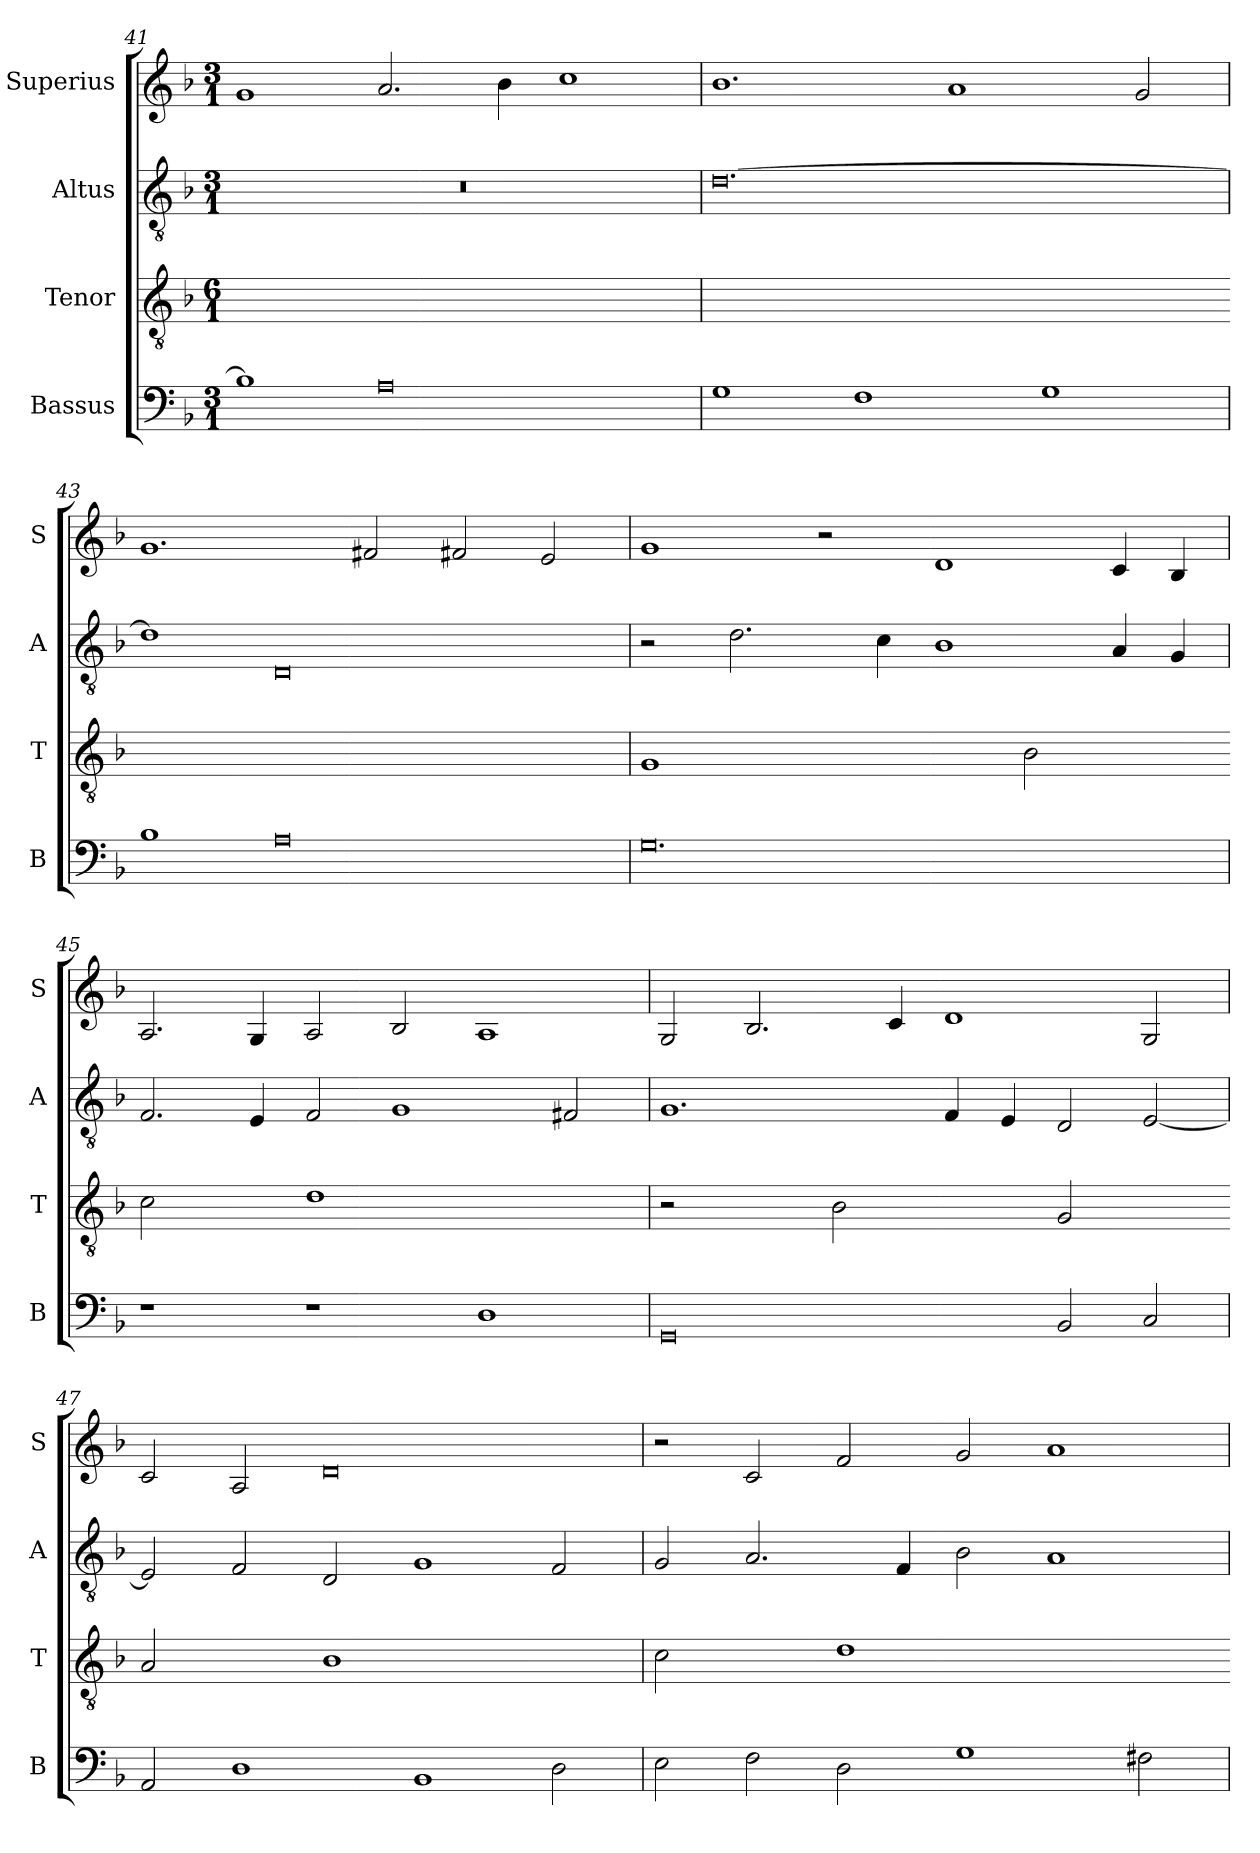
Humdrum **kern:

**kern	**kern	**kern	**kern
*part4	*part3	*part2	*part1
*staff4	*staff3	*staff2	*staff1
*I"Bassus	*I"Tenor	*I"Altus	*I"Superius
*I'B	*I'T	*I'A	*I'S
*clefF4	*clefGv2	*clefGv2	*clefG2
*k[b-]	*k[b-]	*k[b-]	*k[b-]
*M3/1	*M6/1	*M3/1	*M3/1
=41	=41	=41	=41
!	!LO:N:vis=1.	!	!
1B-]	0.r	0.r	1g
0A	.	.	2.a/
.	.	.	4b-\
.	.	.	1cc
=42	=42	=42	=42
!	!LO:N:vis=1.	!	!
1G	0.r	[0.d	1.b-
1F	.	.	.
.	.	.	1a
1G	.	.	.
.	.	.	2g/
=43	=43-	=43	=43
!	!LO:N:vis=1.	!	!
1B-	0.r	1d]	1.g
0A	.	0D	.
.	.	.	2f#X/
.	.	.	2f#X/
.	.	.	2e/
=44	=44	=44	=44
!	!LO:N:vis=1	!	!
0.G	0G	2r	1g
.	.	2.d\	.
.	.	.	2r
.	.	4c\	.
.	.	1B-	1d
!	!LO:N:vis=2	!	!
.	1B-	.	.
.	.	4A/	4c/
.	.	4G/	4B-/
=45	=45-	=45	=45
!	!LO:N:vis=2	!	!
1r	1c	2.F/	2.A/
.	.	4E/	4G/
!	!LO:N:vis=1	!	!
1r	0d	2F/	2A/
.	.	1G	2B-/
1D	.	.	1A
.	.	2F#X/	.
=46	=46	=46	=46
!	!LO:N:vis=2	!	!
0GG	1r	1.G	2G/
.	.	.	2.B-/
!	!LO:N:vis=2	!	!
.	1B-	.	.
.	.	.	4c/
.	.	4F/	1d
.	.	4E/	.
!	!LO:N:vis=2	!	!
2BB-/	1G	2D/	.
2C/	.	[2E/	2G/
=47	=47-	=47	=47
!	!LO:N:vis=2	!	!
2AA/	1A	2E/]	2c/
1D	.	2F/	2A/
!	!LO:N:vis=1	!	!
.	0B-	2D/	0d
1BB-	.	1G	.
2D\	.	2F/	.
=48	=48	=48	=48
!	!LO:N:vis=2	!	!
2E\	1c	2G/	2r
2F\	.	2.A/	2c/
!	!LO:N:vis=1	!	!
2D\	0d	.	2f/
.	.	4F/	.
1G	.	2B-\	2g/
.	.	1A	1a
2F#X\	.	.	.
=	=-	=	=
*-	*-	*-	*-
